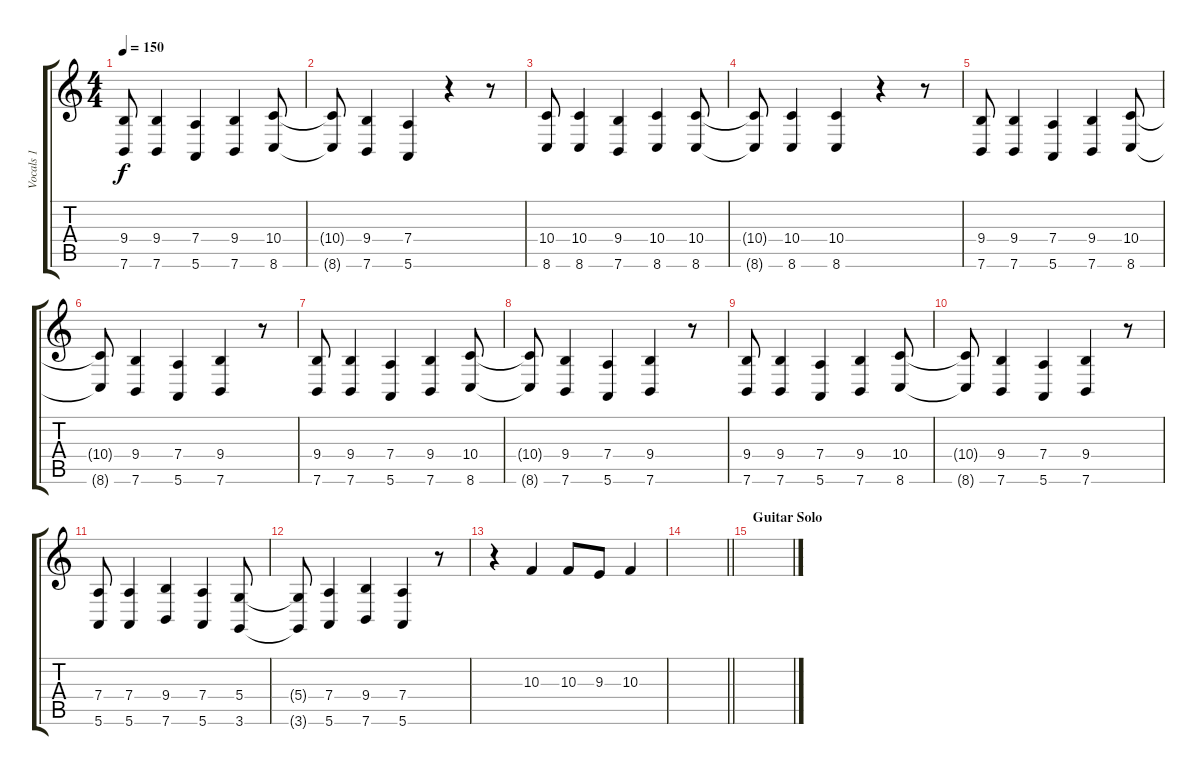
\track ("Vocals 1" "Vocals 1") {instrument lead8bassandlead}
\staff {score tabs}
\tuning (E4 B3 G3 D3 A2 E2) {hide}
\ts (4 4)
\tempo 150
\clef g2
\ks c
(9.4 7.6).8{dy f} (9.4 7.6).4 (7.4 5.6).4 (9.4 7.6).4 (10.4 8.6).8 |
(10.4{t} 8.6{t}).8 (9.4 7.6).4 (7.4 5.6).4 r.4 r.8 |
(10.4 8.6).8 (10.4 8.6).4 (9.4 7.6).4 (10.4 8.6).4 (10.4 8.6).8 |
(10.4{t} 8.6{t}).8 (10.4 8.6).4 (10.4 8.6).4 r.4 r.8 |
(9.4 7.6).8 (9.4 7.6).4 (7.4 5.6).4 (9.4 7.6).4 (10.4 8.6).8 |
(10.4{t} 8.6{t}).8 (9.4 7.6).4 (7.4 5.6).4 (9.4 7.6).4 r.8 |
(9.4 7.6).8 (9.4 7.6).4 (7.4 5.6).4 (9.4 7.6).4 (10.4 8.6).8 |
(10.4{t} 8.6{t}).8 (9.4 7.6).4 (7.4 5.6).4 (9.4 7.6).4 r.8 |
(9.4 7.6).8 (9.4 7.6).4 (7.4 5.6).4 (9.4 7.6).4 (10.4 8.6).8 |
(10.4{t} 8.6{t}).8 (9.4 7.6).4 (7.4 5.6).4 (9.4 7.6).4 r.8 |
(7.4 5.6).8 (7.4 5.6).4 (9.4 7.6).4 (7.4 5.6).4 (5.4 3.6).8 |
(5.4{t} 3.6{t}).8 (7.4 5.6).4 (9.4 7.6).4 (7.4 5.6).4 r.8 |
r.4 10.3.4 10.3.8 9.3.8 10.3.4 |
\barLineRight lightlight
|
\section ("" "Guitar Solo")
